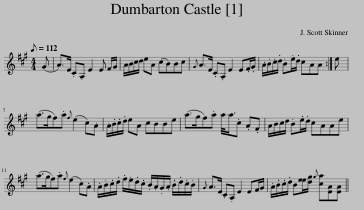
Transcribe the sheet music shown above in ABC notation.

X:1
L:1/8
Q:1/8=112
M:4/4
I:linebreak $
K:A
V:1 treble
V:1
 (G | A>)E .C.A, E2 E F/G/ | A/B/c/d/ eA (cB)Bc |{G} A>E .C.A, E2 E.F/.G/ | .A/.B/.c/.d/ .B.e/.d/ cAA :| %5
 e |$ (a>gf).a{f} (e2 c).A | .A/.B/.c/.d/ eA cBBe | (a>gf).a a/<a/.c .A.F | A/B/c/d/ .B.e/.d/ cAAe |$ %10
 (a>gf).a{f} (e2 c).A | .A/.B/.c/.d/ .f/.e/.d/.c/ .B/.A/.G/.A/ .B/.d/.c/.B/ |{G} A>E .C.A, E2 EF/G/ | .A/.B/.c/.d/ B[ee]/[dg]/{g} [ca][EA][EA] || %14
